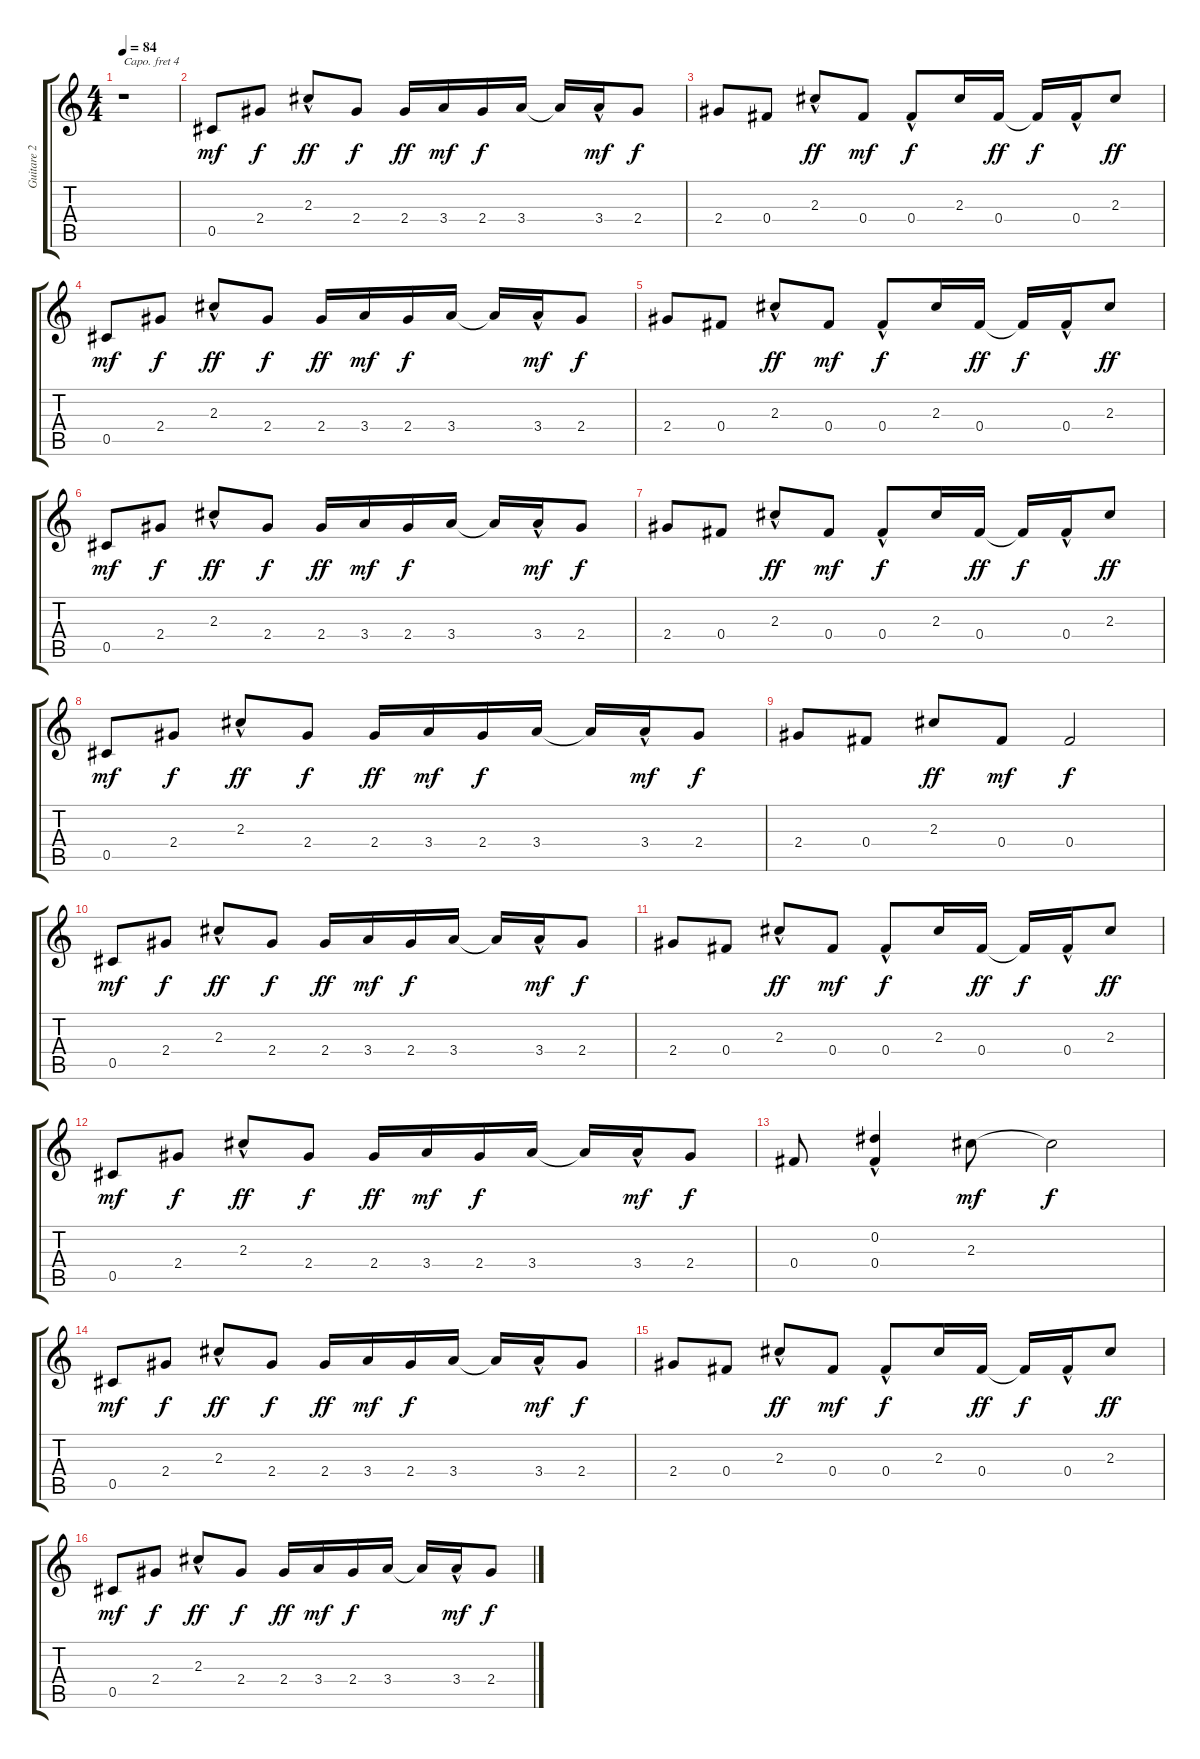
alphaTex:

\track ("Guitare 2" "Guitare 2") {instrument electricguitarjazz}
\staff {score tabs}
\capo 4
\tuning (E4 B3 G3 D3 A2 E2) {hide}
\ts (4 4)
\tempo 84
\clef g2
\ks c
r.1{dy mf instrument electricguitarjazz} |
0.5.8 2.4.8{dy f} 2.3{hac}.8{dy ff} 2.4.8{dy f} 2.4.16{dy ff} 3.4.16{dy mf} 2.4.16{dy f} 3.4.16 3.4{t}.16 3.4{hac}.16{dy mf} 2.4.8{dy f} |
2.4.8 0.4.8 2.3{hac}.8{dy ff} 0.4.8{dy mf} 0.4{hac}.8{dy f} 2.3.16 0.4.16{dy ff} 0.4{t}.16{dy f} 0.4{hac}.16 2.3.8{dy ff} |
0.5.8{dy mf} 2.4.8{dy f} 2.3{hac}.8{dy ff} 2.4.8{dy f} 2.4.16{dy ff} 3.4.16{dy mf} 2.4.16{dy f} 3.4.16 3.4{t}.16 3.4{hac}.16{dy mf} 2.4.8{dy f} |
2.4.8 0.4.8 2.3{hac}.8{dy ff} 0.4.8{dy mf} 0.4{hac}.8{dy f} 2.3.16 0.4.16{dy ff} 0.4{t}.16{dy f} 0.4{hac}.16 2.3.8{dy ff} |
0.5.8{dy mf} 2.4.8{dy f} 2.3{hac}.8{dy ff} 2.4.8{dy f} 2.4.16{dy ff} 3.4.16{dy mf} 2.4.16{dy f} 3.4.16 3.4{t}.16 3.4{hac}.16{dy mf} 2.4.8{dy f} |
2.4.8 0.4.8 2.3{hac}.8{dy ff} 0.4.8{dy mf} 0.4{hac}.8{dy f} 2.3.16 0.4.16{dy ff} 0.4{t}.16{dy f} 0.4{hac}.16 2.3.8{dy ff} |
0.5.8{dy mf} 2.4.8{dy f} 2.3{hac}.8{dy ff} 2.4.8{dy f} 2.4.16{dy ff} 3.4.16{dy mf} 2.4.16{dy f} 3.4.16 3.4{t}.16 3.4{hac}.16{dy mf} 2.4.8{dy f} |
2.4.8 0.4.8 2.3.8{dy ff} 0.4.8{dy mf} 0.4.2{dy f} |
0.5.8{dy mf} 2.4.8{dy f} 2.3{hac}.8{dy ff} 2.4.8{dy f} 2.4.16{dy ff} 3.4.16{dy mf} 2.4.16{dy f} 3.4.16 3.4{t}.16 3.4{hac}.16{dy mf} 2.4.8{dy f} |
2.4.8 0.4.8 2.3{hac}.8{dy ff} 0.4.8{dy mf} 0.4{hac}.8{dy f} 2.3.16 0.4.16{dy ff} 0.4{t}.16{dy f} 0.4{hac}.16 2.3.8{dy ff} |
0.5.8{dy mf} 2.4.8{dy f} 2.3{hac}.8{dy ff} 2.4.8{dy f} 2.4.16{dy ff} 3.4.16{dy mf} 2.4.16{dy f} 3.4.16 3.4{t}.16 3.4{hac}.16{dy mf} 2.4.8{dy f} |
0.4.8 (0.2{hac} 0.4{hac}).4 2.3.8{dy mf} 2.3{t}.2{dy f} |
0.5.8{dy mf} 2.4.8{dy f} 2.3{hac}.8{dy ff} 2.4.8{dy f} 2.4.16{dy ff} 3.4.16{dy mf} 2.4.16{dy f} 3.4.16 3.4{t}.16 3.4{hac}.16{dy mf} 2.4.8{dy f} |
2.4.8 0.4.8 2.3{hac}.8{dy ff} 0.4.8{dy mf} 0.4{hac}.8{dy f} 2.3.16 0.4.16{dy ff} 0.4{t}.16{dy f} 0.4{hac}.16 2.3.8{dy ff} |
0.5.8{dy mf} 2.4.8{dy f} 2.3{hac}.8{dy ff} 2.4.8{dy f} 2.4.16{dy ff} 3.4.16{dy mf} 2.4.16{dy f} 3.4.16 3.4{t}.16 3.4{hac}.16{dy mf} 2.4.8{dy f}
